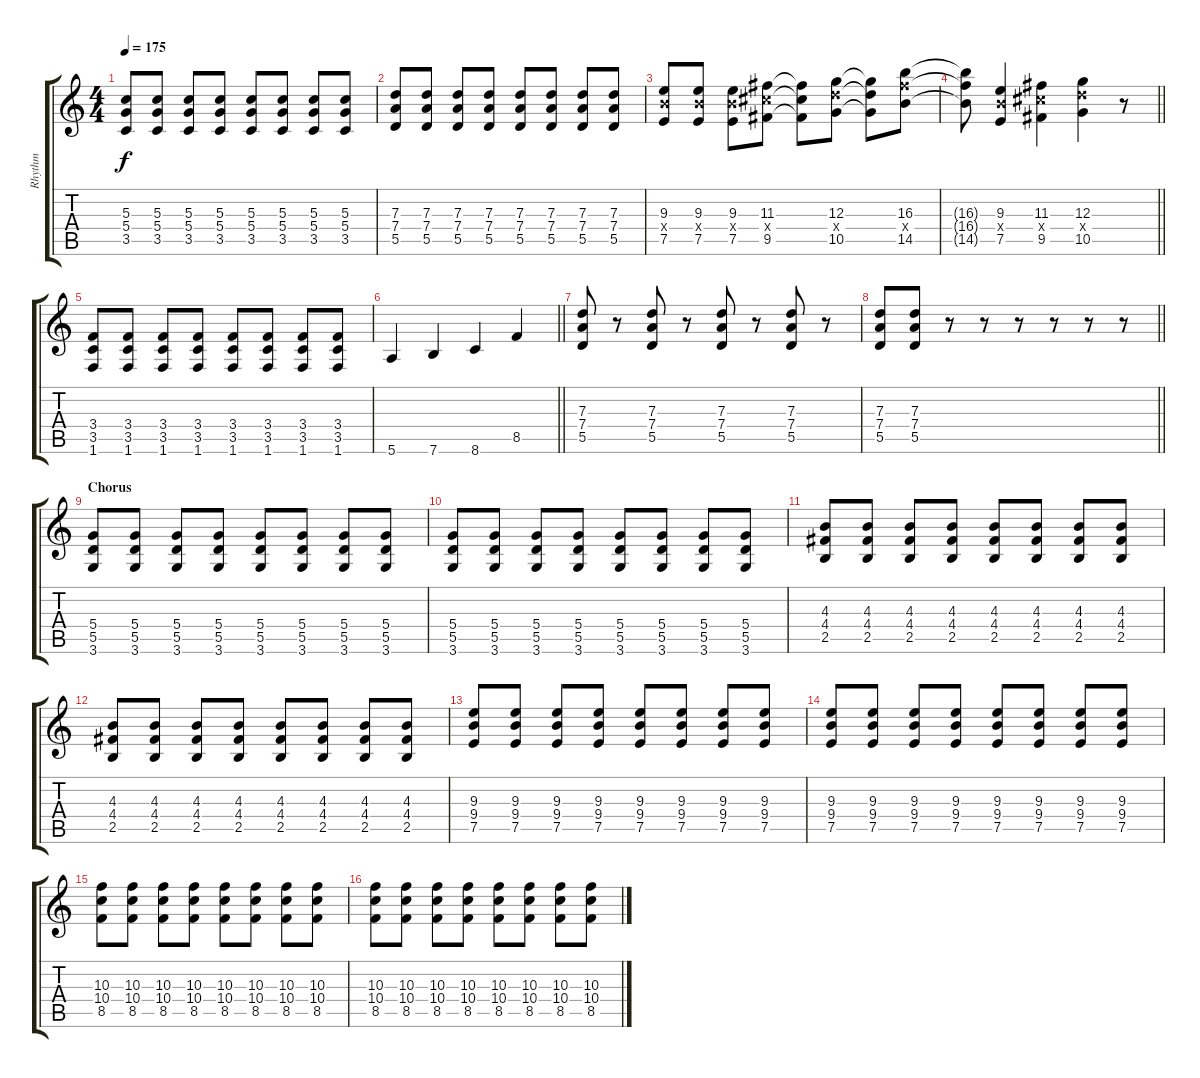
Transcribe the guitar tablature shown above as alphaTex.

\track ("Rhythm" "Rhythm") {instrument distortionguitar}
\staff {score tabs}
\tuning (E4 B3 G3 D3 A2 E2) {hide}
\ts (4 4)
\tempo 175
\clef g2
\ks c
(5.3 5.4 3.5).8{dy f} (5.3 5.4 3.5).8 (5.3 5.4 3.5).8 (5.3 5.4 3.5).8 (5.3 5.4 3.5).8 (5.3 5.4 3.5).8 (5.3 5.4 3.5).8 (5.3 5.4 3.5).8 |
(7.3 7.4 5.5).8 (7.3 7.4 5.5).8 (7.3 7.4 5.5).8 (7.3 7.4 5.5).8 (7.3 7.4 5.5).8 (7.3 7.4 5.5).8 (7.3 7.4 5.5).8 (7.3 7.4 5.5).8 |
(9.3 9.4{x} 7.5).8 (9.3 9.4{x} 7.5).8 (9.3 9.4{x} 7.5).8 (11.3 11.4{x} 9.5).8 (11.3{t} 11.4{t} 9.5{t}).8 (12.3 12.4{x} 10.5).8 (12.3{t} 12.4{t} 10.5{t}).8 (16.3 16.4{x} 14.5).8 |
\barLineRight lightlight
(16.3{t} 16.4{t} 14.5{t}).8 (9.3 9.4{x} 7.5).4 (11.3 11.4{x} 9.5).4 (12.3 12.4{x} 10.5).4 r.8 |
(3.4 3.5 1.6).8 (3.4 3.5 1.6).8 (3.4 3.5 1.6).8 (3.4 3.5 1.6).8 (3.4 3.5 1.6).8 (3.4 3.5 1.6).8 (3.4 3.5 1.6).8 (3.4 3.5 1.6).8 |
\barLineRight lightlight
5.6.4 7.6.4 8.6.4 8.5.4 |
(7.3 7.4 5.5).8 r.8 (7.3 7.4 5.5).8 r.8 (7.3 7.4 5.5).8 r.8 (7.3 7.4 5.5).8 r.8 |
\barLineRight lightlight
(7.3 7.4 5.5).8 (7.3 7.4 5.5).8 r.8 r.8 r.8 r.8 r.8 r.8 |
\section ("" "Chorus")
(5.4 5.5 3.6).8 (5.4 5.5 3.6).8 (5.4 5.5 3.6).8 (5.4 5.5 3.6).8 (5.4 5.5 3.6).8 (5.4 5.5 3.6).8 (5.4 5.5 3.6).8 (5.4 5.5 3.6).8 |
(5.4 5.5 3.6).8 (5.4 5.5 3.6).8 (5.4 5.5 3.6).8 (5.4 5.5 3.6).8 (5.4 5.5 3.6).8 (5.4 5.5 3.6).8 (5.4 5.5 3.6).8 (5.4 5.5 3.6).8 |
(4.3 4.4 2.5).8 (4.3 4.4 2.5).8 (4.3 4.4 2.5).8 (4.3 4.4 2.5).8 (4.3 4.4 2.5).8 (4.3 4.4 2.5).8 (4.3 4.4 2.5).8 (4.3 4.4 2.5).8 |
(4.3 4.4 2.5).8 (4.3 4.4 2.5).8 (4.3 4.4 2.5).8 (4.3 4.4 2.5).8 (4.3 4.4 2.5).8 (4.3 4.4 2.5).8 (4.3 4.4 2.5).8 (4.3 4.4 2.5).8 |
(9.3 9.4 7.5).8 (9.3 9.4 7.5).8 (9.3 9.4 7.5).8 (9.3 9.4 7.5).8 (9.3 9.4 7.5).8 (9.3 9.4 7.5).8 (9.3 9.4 7.5).8 (9.3 9.4 7.5).8 |
(9.3 9.4 7.5).8 (9.3 9.4 7.5).8 (9.3 9.4 7.5).8 (9.3 9.4 7.5).8 (9.3 9.4 7.5).8 (9.3 9.4 7.5).8 (9.3 9.4 7.5).8 (9.3 9.4 7.5).8 |
(10.3 10.4 8.5).8 (10.3 10.4 8.5).8 (10.3 10.4 8.5).8 (10.3 10.4 8.5).8 (10.3 10.4 8.5).8 (10.3 10.4 8.5).8 (10.3 10.4 8.5).8 (10.3 10.4 8.5).8 |
(10.3 10.4 8.5).8 (10.3 10.4 8.5).8 (10.3 10.4 8.5).8 (10.3 10.4 8.5).8 (10.3 10.4 8.5).8 (10.3 10.4 8.5).8 (10.3 10.4 8.5).8 (10.3 10.4 8.5).8
